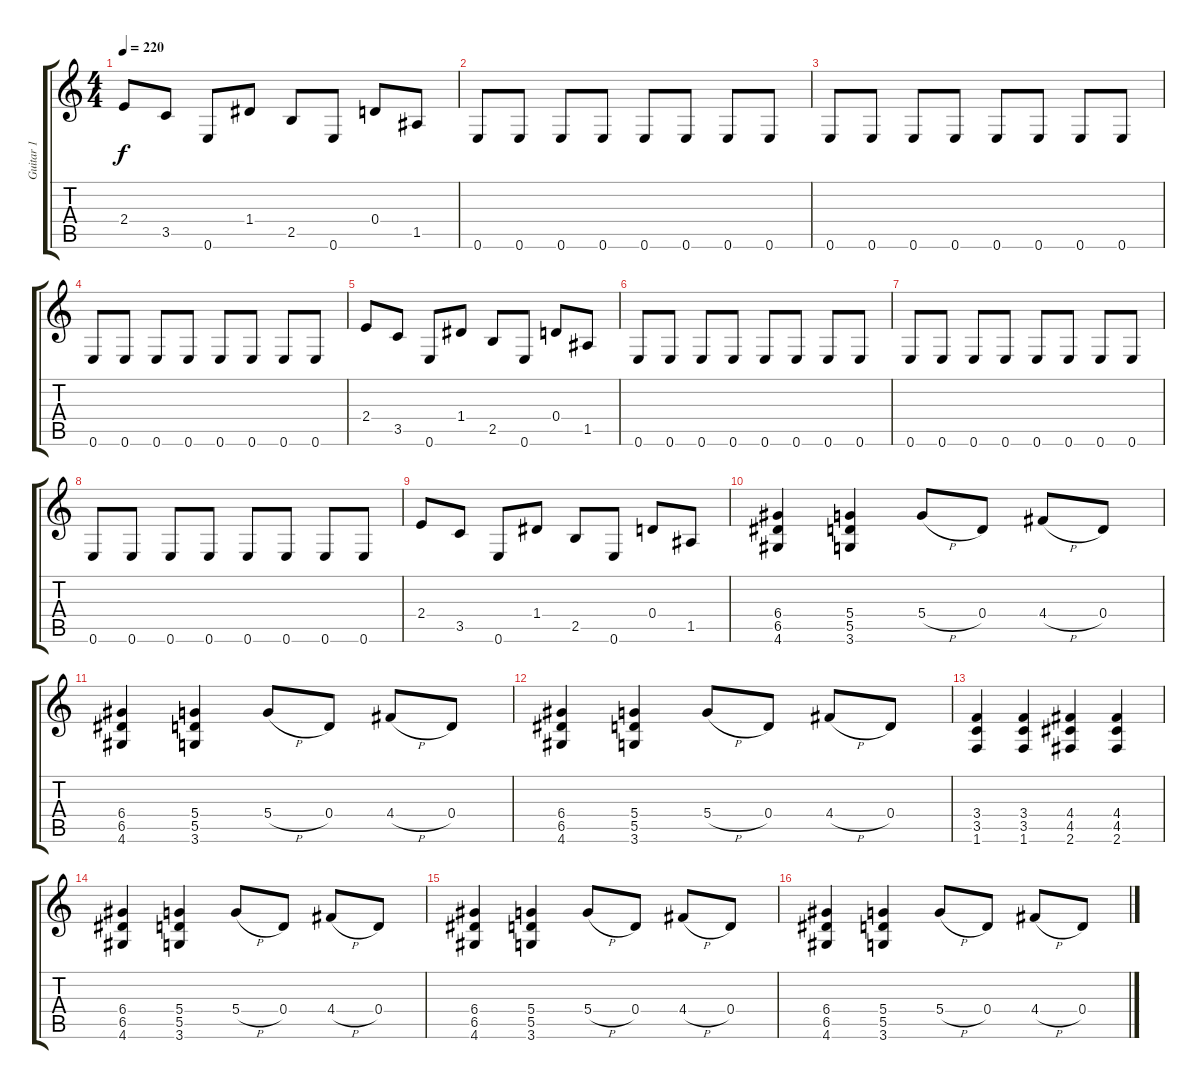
\track ("Guitar 1" "Guitar 1") {instrument distortionguitar}
\staff {score tabs}
\tuning (E4 B3 G3 D3 A2 E2) {hide}
\ts (4 4)
\tempo 220
\clef g2
\ks c
2.4.8{dy f} 3.5.8 0.6.8 1.4.8 2.5.8 0.6.8 0.4.8 1.5.8 |
0.6.8 0.6.8 0.6.8 0.6.8 0.6.8 0.6.8 0.6.8 0.6.8 |
0.6.8 0.6.8 0.6.8 0.6.8 0.6.8 0.6.8 0.6.8 0.6.8 |
0.6.8 0.6.8 0.6.8 0.6.8 0.6.8 0.6.8 0.6.8 0.6.8 |
2.4.8 3.5.8 0.6.8 1.4.8 2.5.8 0.6.8 0.4.8 1.5.8 |
0.6.8 0.6.8 0.6.8 0.6.8 0.6.8 0.6.8 0.6.8 0.6.8 |
0.6.8 0.6.8 0.6.8 0.6.8 0.6.8 0.6.8 0.6.8 0.6.8 |
0.6.8 0.6.8 0.6.8 0.6.8 0.6.8 0.6.8 0.6.8 0.6.8 |
2.4.8 3.5.8 0.6.8 1.4.8 2.5.8 0.6.8 0.4.8 1.5.8 |
(6.4 6.5 4.6).4 (5.4 5.5 3.6).4 5.4{h}.8 0.4.8 4.4{h}.8 0.4.8 |
(6.4 6.5 4.6).4 (5.4 5.5 3.6).4 5.4{h}.8 0.4.8 4.4{h}.8 0.4.8 |
(6.4 6.5 4.6).4 (5.4 5.5 3.6).4 5.4{h}.8 0.4.8 4.4{h}.8 0.4.8 |
(3.4 3.5 1.6).4 (3.4 3.5 1.6).4 (4.4 4.5 2.6).4 (4.4 4.5 2.6).4 |
(6.4 6.5 4.6).4 (5.4 5.5 3.6).4 5.4{h}.8 0.4.8 4.4{h}.8 0.4.8 |
(6.4 6.5 4.6).4 (5.4 5.5 3.6).4 5.4{h}.8 0.4.8 4.4{h}.8 0.4.8 |
(6.4 6.5 4.6).4 (5.4 5.5 3.6).4 5.4{h}.8 0.4.8 4.4{h}.8 0.4.8
